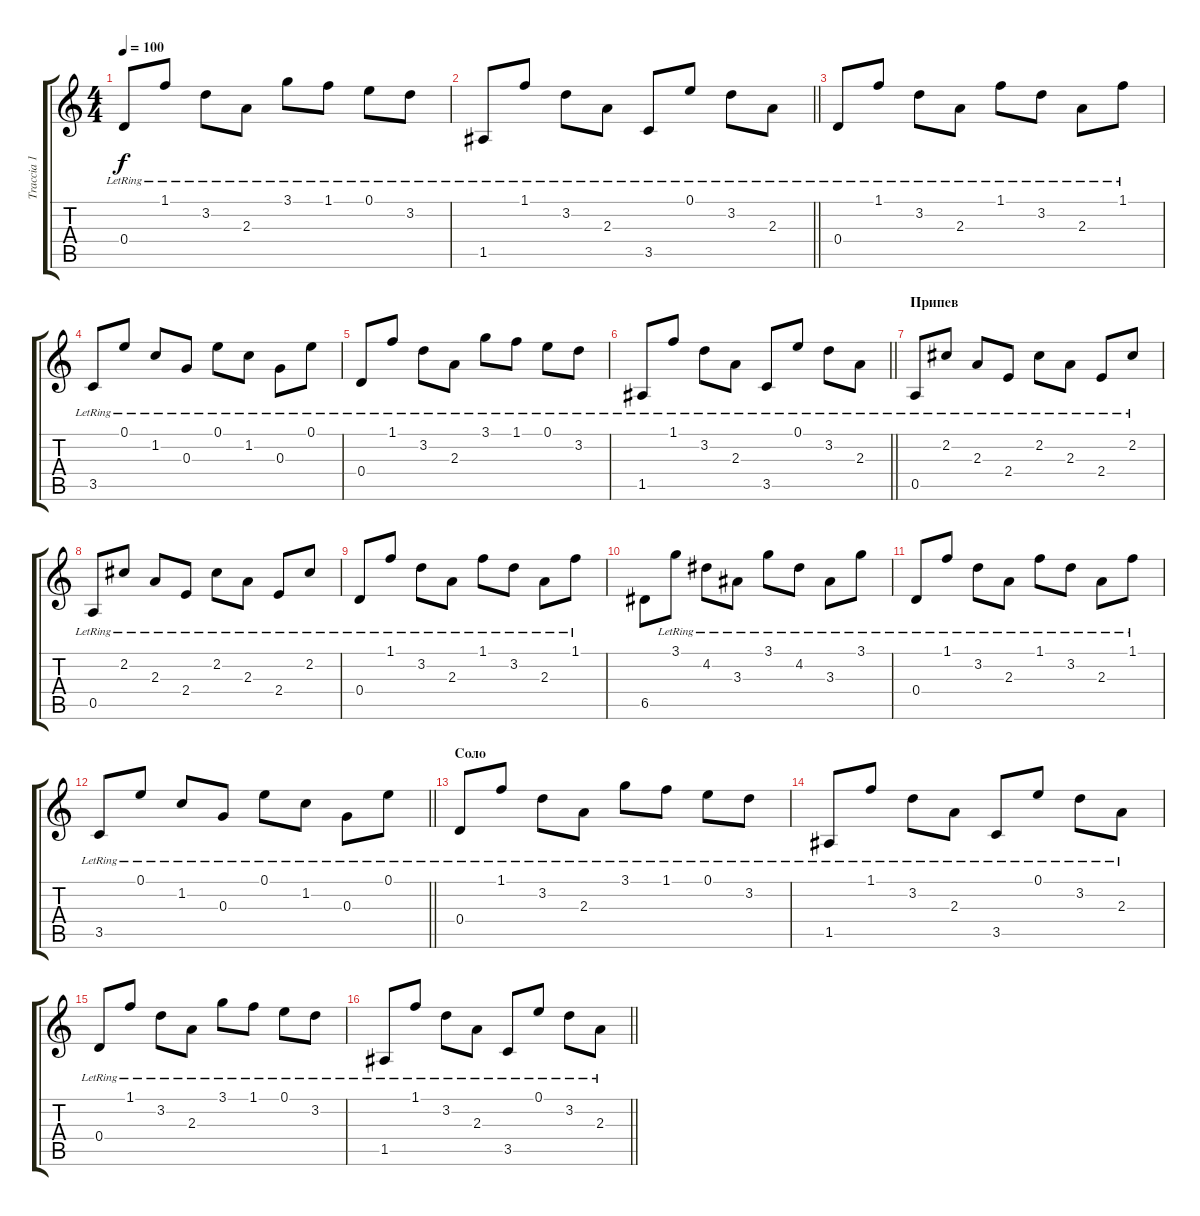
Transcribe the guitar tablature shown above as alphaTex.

\track ("Traccia 1" "Traccia 1") {instrument electricguitarclean}
\staff {score tabs}
\tuning (E4 B3 G3 D3 A2 E2) {hide}
\ts (4 4)
\tempo 100
\clef g2
\ks c
0.4{lr}.8{dy f} 1.1{lr}.8 3.2{lr}.8 2.3{lr}.8 3.1{lr}.8 1.1{lr}.8 0.1{lr}.8 3.2{lr}.8 |
\barLineRight lightlight
1.5{lr}.8 1.1{lr}.8 3.2{lr}.8 2.3{lr}.8 3.5{lr}.8 0.1{lr}.8 3.2{lr}.8 2.3{lr}.8 |
0.4{lr}.8 1.1{lr}.8 3.2{lr}.8 2.3{lr}.8 1.1{lr}.8 3.2{lr}.8 2.3{lr}.8 1.1{lr}.8 |
3.5{lr}.8 0.1{lr}.8 1.2{lr}.8 0.3{lr}.8 0.1{lr}.8 1.2{lr}.8 0.3{lr}.8 0.1{lr}.8 |
0.4{lr}.8 1.1{lr}.8 3.2{lr}.8 2.3{lr}.8 3.1{lr}.8 1.1{lr}.8 0.1{lr}.8 3.2{lr}.8 |
\barLineRight lightlight
1.5{lr}.8 1.1{lr}.8 3.2{lr}.8 2.3{lr}.8 3.5{lr}.8 0.1{lr}.8 3.2{lr}.8 2.3{lr}.8 |
\section ("" "Припев")
0.5{lr}.8 2.2{lr}.8 2.3{lr}.8 2.4{lr}.8 2.2{lr}.8 2.3{lr}.8 2.4{lr}.8 2.2{lr}.8 |
0.5{lr}.8 2.2{lr}.8 2.3{lr}.8 2.4{lr}.8 2.2{lr}.8 2.3{lr}.8 2.4{lr}.8 2.2{lr}.8 |
0.4{lr}.8 1.1{lr}.8 3.2{lr}.8 2.3{lr}.8 1.1{lr}.8 3.2{lr}.8 2.3{lr}.8 1.1{lr}.8 |
6.5.8 3.1{lr}.8 4.2{lr}.8 3.3{lr}.8 3.1{lr}.8 4.2{lr}.8 3.3{lr}.8 3.1{lr}.8 |
0.4{lr}.8 1.1{lr}.8 3.2{lr}.8 2.3{lr}.8 1.1{lr}.8 3.2{lr}.8 2.3{lr}.8 1.1{lr}.8 |
\barLineRight lightlight
3.5{lr}.8 0.1{lr}.8 1.2{lr}.8 0.3{lr}.8 0.1{lr}.8 1.2{lr}.8 0.3{lr}.8 0.1{lr}.8 |
\section ("" "Соло")
0.4{lr}.8 1.1{lr}.8 3.2{lr}.8 2.3{lr}.8 3.1{lr}.8 1.1{lr}.8 0.1{lr}.8 3.2{lr}.8 |
1.5{lr}.8 1.1{lr}.8 3.2{lr}.8 2.3{lr}.8 3.5{lr}.8 0.1{lr}.8 3.2{lr}.8 2.3{lr}.8 |
0.4{lr}.8 1.1{lr}.8 3.2{lr}.8 2.3{lr}.8 3.1{lr}.8 1.1{lr}.8 0.1{lr}.8 3.2{lr}.8 |
\barLineRight lightlight
1.5{lr}.8 1.1{lr}.8 3.2{lr}.8 2.3{lr}.8 3.5{lr}.8 0.1{lr}.8 3.2{lr}.8 2.3{lr}.8
